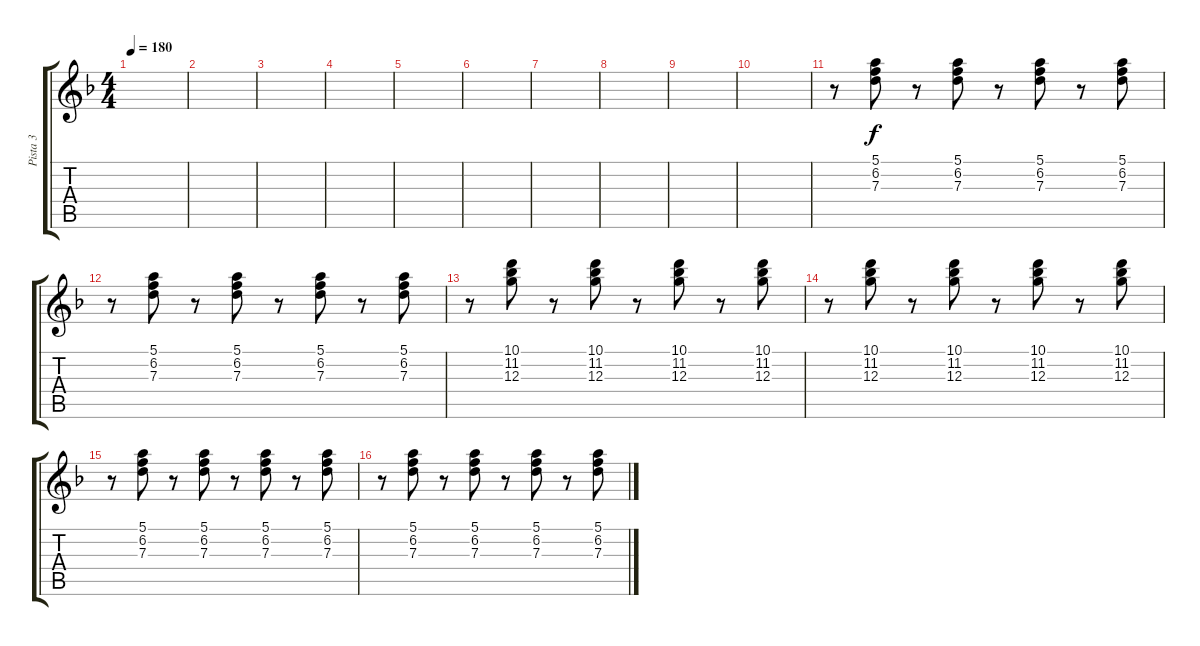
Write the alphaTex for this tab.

\track ("Pista 3" "Pista 3") {instrument acousticguitarsteel}
\staff {score tabs}
\tuning (E4 B3 G3 D3 A2 E2) {hide}
\ts (4 4)
\tempo 180
\clef g2
\ks dminor
|
|
|
|
|
|
|
|
|
|
r.8 (5.1 6.2 7.3).8 r.8 (5.1 6.2 7.3).8 r.8 (5.1 6.2 7.3).8 r.8 (5.1 6.2 7.3).8 |
r.8 (5.1 6.2 7.3).8 r.8 (5.1 6.2 7.3).8 r.8 (5.1 6.2 7.3).8 r.8 (5.1 6.2 7.3).8 |
r.8 (10.1 11.2 12.3).8 r.8 (10.1 11.2 12.3).8 r.8 (10.1 11.2 12.3).8 r.8 (10.1 11.2 12.3).8 |
r.8 (10.1 11.2 12.3).8 r.8 (10.1 11.2 12.3).8 r.8 (10.1 11.2 12.3).8 r.8 (10.1 11.2 12.3).8 |
r.8 (5.1 6.2 7.3).8 r.8 (5.1 6.2 7.3).8 r.8 (5.1 6.2 7.3).8 r.8 (5.1 6.2 7.3).8 |
r.8 (5.1 6.2 7.3).8 r.8 (5.1 6.2 7.3).8 r.8 (5.1 6.2 7.3).8 r.8 (5.1 6.2 7.3).8
